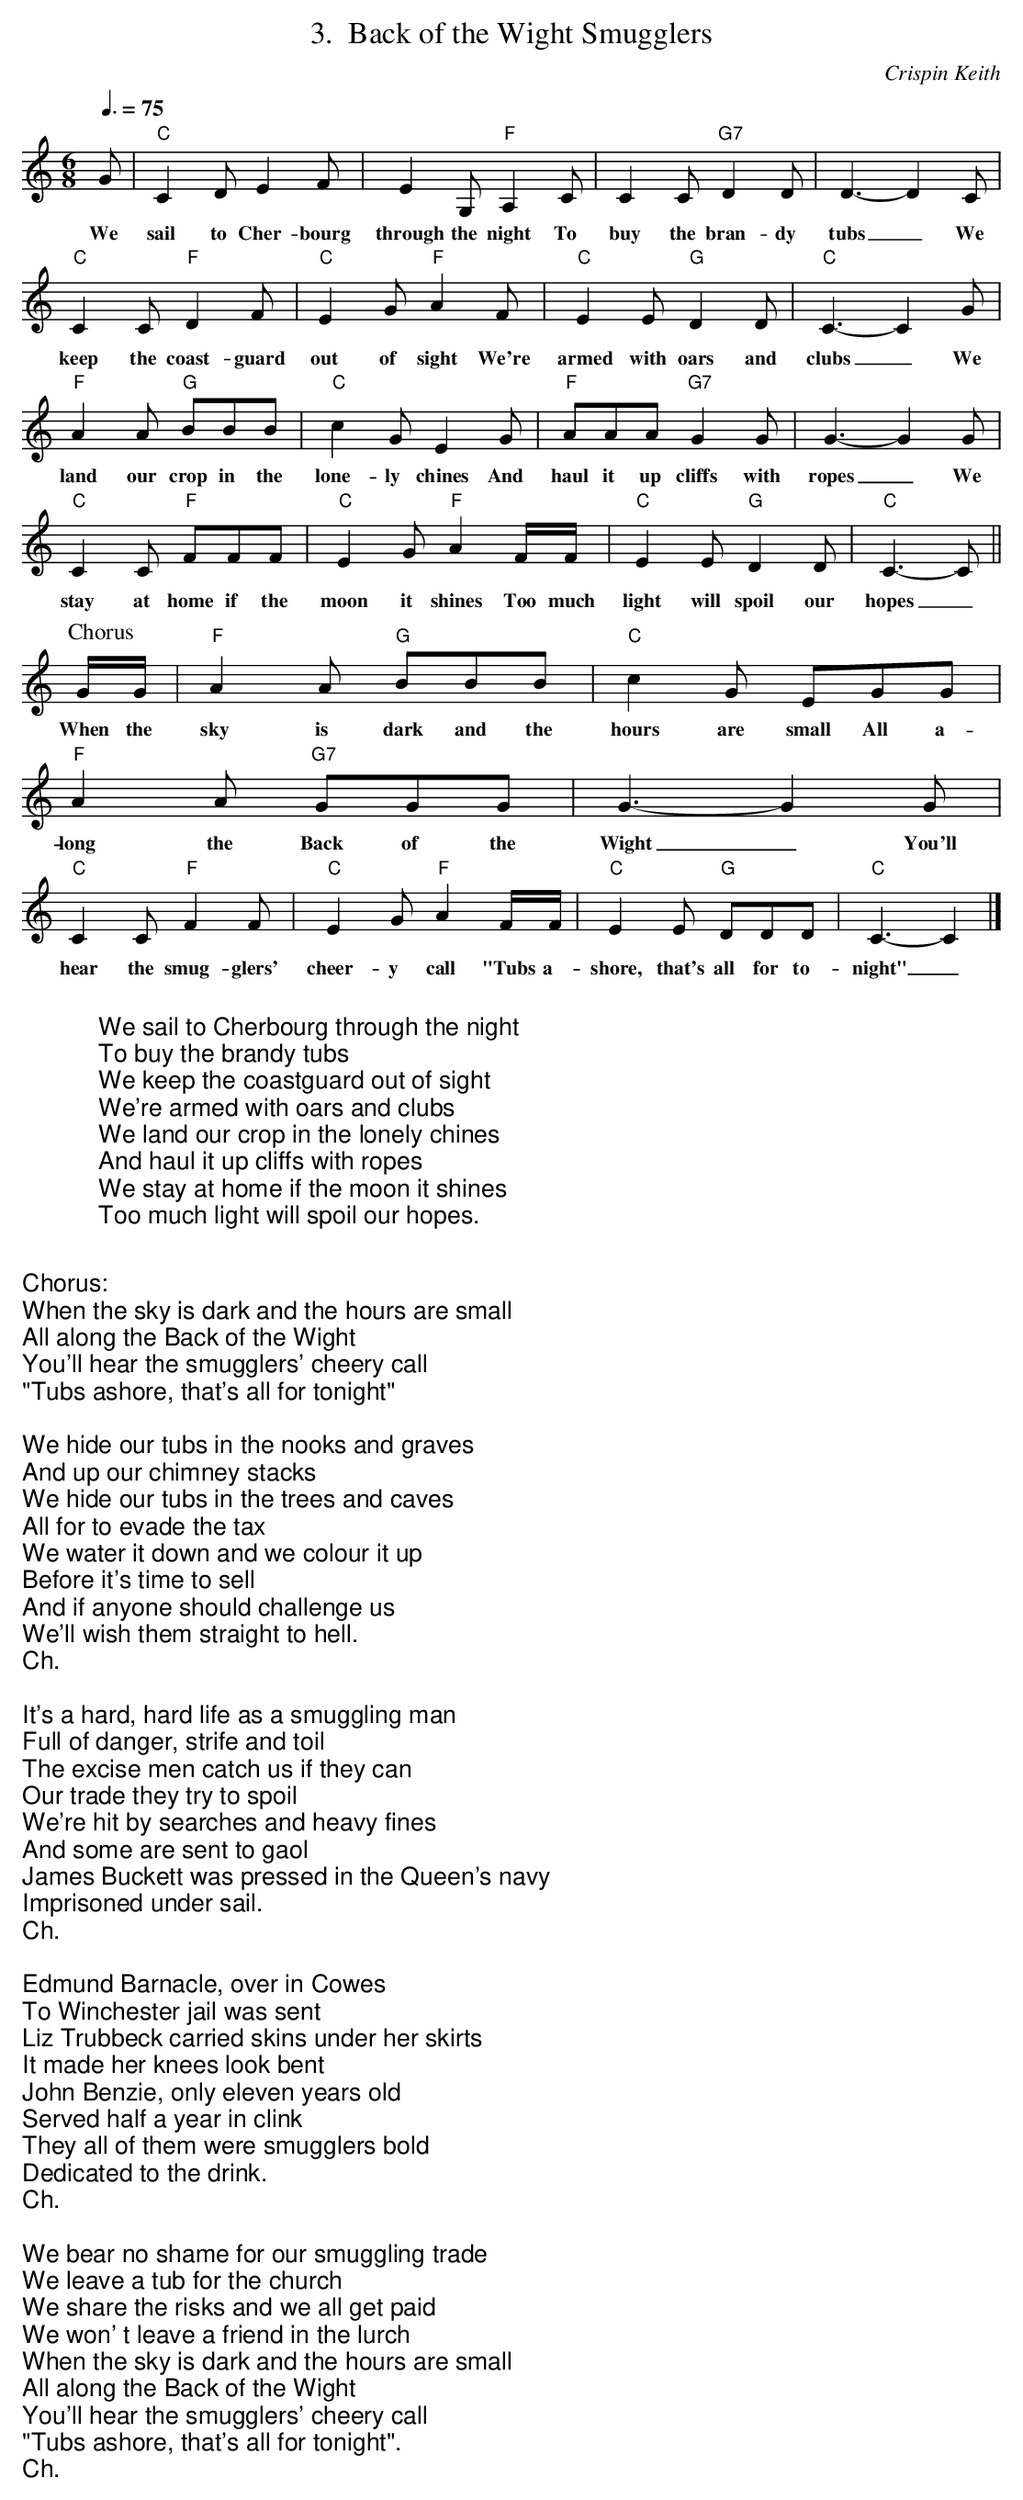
X:1
T: Back of the Wight Smugglers
C: Crispin Keith
M: 6/8
Q: 3/8=75
K:C
G|"C"C2D E2F | E2G, "F"A,2C | C2C "G7"D2D| D3-D2 C |
w:We sail to Cher-bourg through the night To buy the bran-dy tubs_We
"C"C2C "F"D2F | "C"E2G "F"A2F | "C"E2E "G"D2D | "C"C3-C2 G |
w:keep the coast-guard out of sight We're armed with oars and clubs_ We
"F"A2A "G"BBB | "C"c2GE2G | "F"AAA "G7"G2G | G3-G2G |
w:land our crop in the lone-ly chines And haul it up cliffs with ropes_ We
"C"C2C "F"FFF | "C"E2G"F"A2F/F/ | "C"E2E "G"D2D | "C"C3-C ||
w:stay at home if the moon it shines Too much light will spoil our hopes_
P:Chorus
G/G/| "F"A2A "G"BBB | "C"c2G EGG | "F"A2A "G7"GGG | G3-G2G |
w:When the sky is dark and the hours are small All a-long the Back of the Wight_You'll
"C"C2C "F"F2F | "C"E2G "F"A2 F/F/ | "C"E2E "G"DDD | "C"C3-C2|]
w:hear the smug-glers' cheer-y call "Tubs a-shore, that's all for to-night"_
W:
W: We sail to Cherbourg through the night
W: To buy the brandy tubs
W: We keep the coastguard out of sight
W: We're armed with oars and clubs
W: We land our crop in the lonely chines
W: And haul it up cliffs with ropes
W: We stay at home if the moon it shines
W: Too much light will spoil our hopes.
W:
W: Chorus:
W: When the sky is dark and the hours are small
W: All along the Back of the Wight
W: You'll hear the smugglers' cheery call
W: "Tubs ashore, that's all for tonight"
W:
W: We hide our tubs in the nooks and graves
W: And up our chimney stacks
W: We hide our tubs in the trees and caves
W: All for to evade the tax
W: We water it down and we colour it up
W: Before it's time to sell
W: And if anyone should challenge us
W: We'll wish them straight to hell.
W: Ch.
W:
W: It's a hard, hard life as a smuggling man
W: Full of danger, strife and toil
W: The excise men catch us if they can
W: Our trade they try to spoil
W: We're hit by searches and heavy fines
W: And some are sent to gaol
W: James Buckett was pressed in the Queen's navy
W: Imprisoned under sail.
W: Ch.
W:
W: Edmund Barnacle, over in Cowes
W: To Winchester jail was sent
W: Liz Trubbeck carried skins under her skirts
W: It made her knees look bent
W: John Benzie, only eleven years old
W: Served half a year in clink
W: They all of them were smugglers bold
W: Dedicated to the drink.
W: Ch.
W:
W: We bear no shame for our smuggling trade
W: We leave a tub for the church
W: We share the risks and we all get paid
W: We won' t leave a friend in the lurch
W: When the sky is dark and the hours are small
W: All along the Back of the Wight
W: You'll hear the smugglers' cheery call
W: "Tubs ashore, that's all for tonight".
W: Ch.
